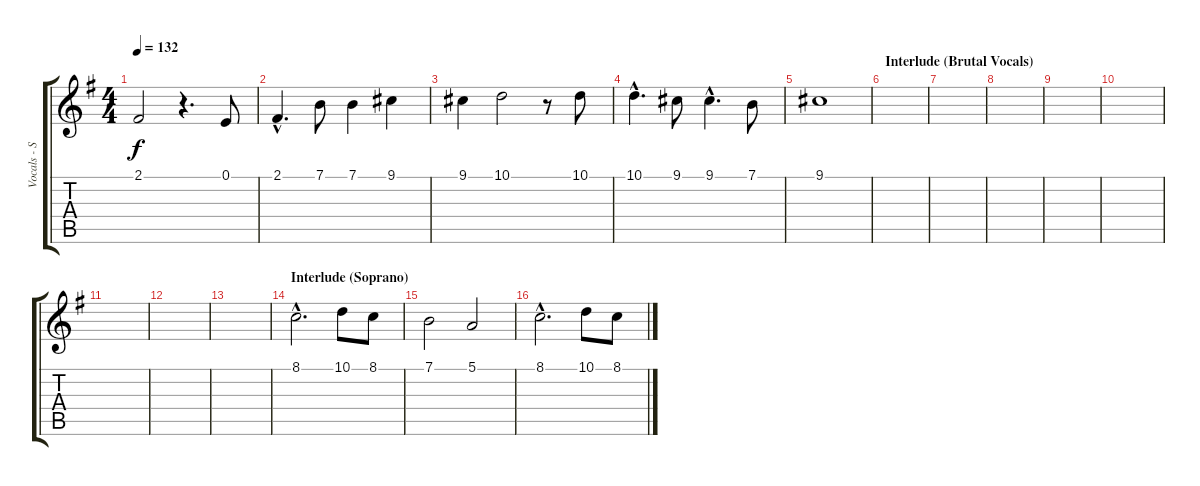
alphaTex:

\track ("Vocals - Simone Simons" "Vocals - S") {instrument choiraahs}
\staff {score tabs}
\tuning (E4 B3 G3 D3 A2 E2) {hide}
\ts (4 4)
\tempo 132
\clef g2
\ks g
2.1.2{dy f} r.4{d} 0.1.8 |
2.1{hac}.4{d} 7.1.8 7.1.4 9.1.4 |
9.1.4 10.1.2 r.8 10.1.8 |
10.1{hac}.4{d} 9.1.8 9.1{hac}.4{d} 7.1.8 |
9.1.1 |
\section ("" "Interlude (Brutal Vocals)")
|
|
|
|
|
|
|
|
\section ("" "Interlude (Soprano)")
8.1{hac}.2{d} 10.1.8 8.1.8 |
7.1.2 5.1.2 |
8.1{hac}.2{d} 10.1.8 8.1.8
